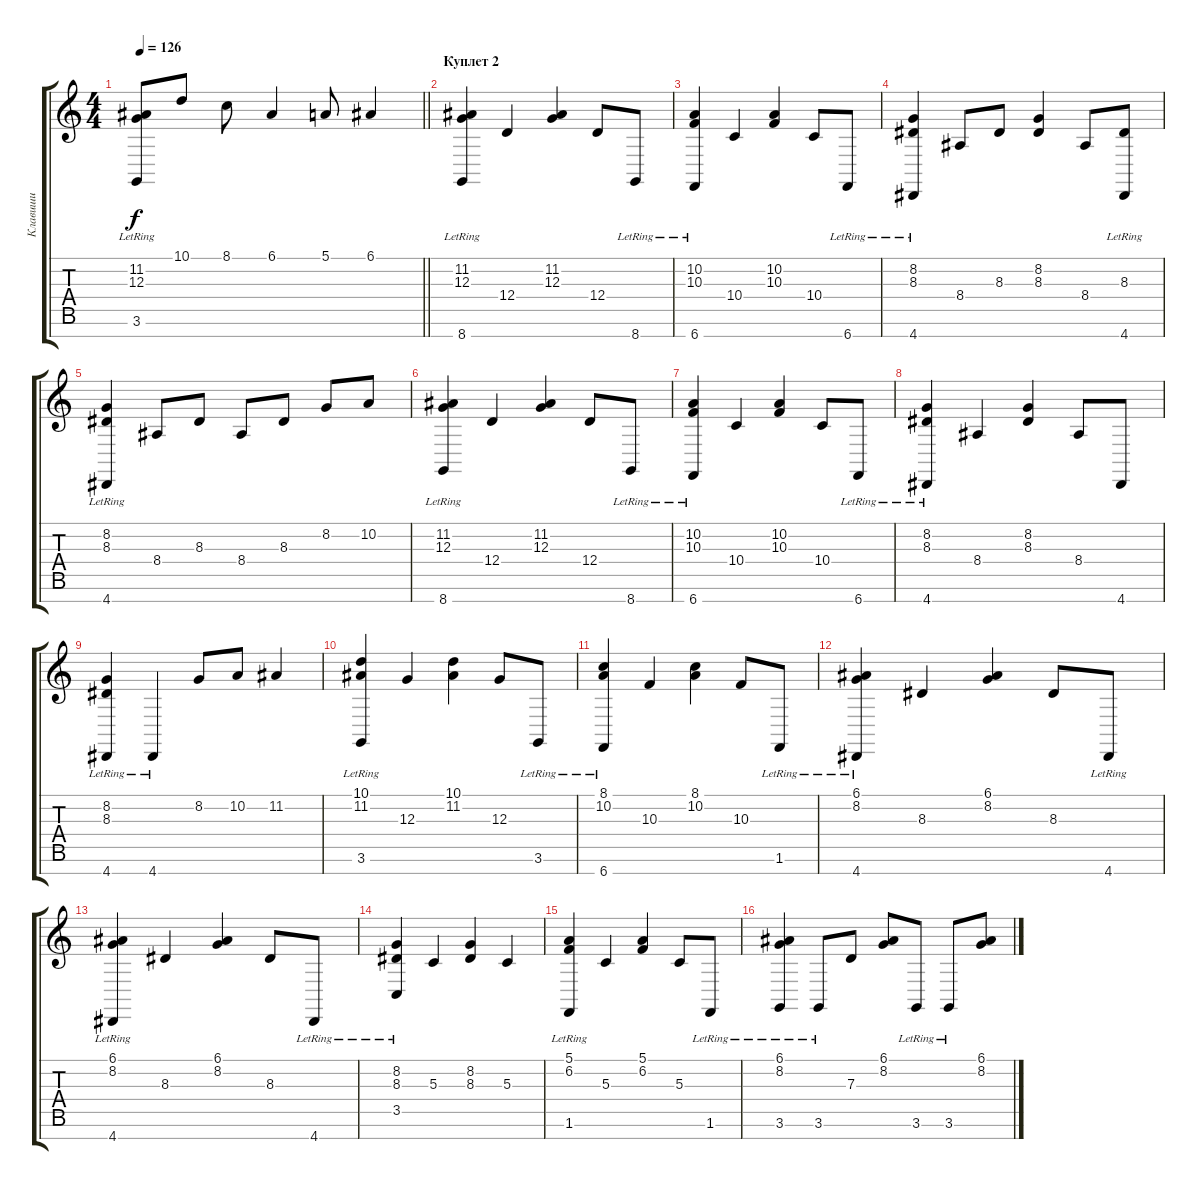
\track ("Клавиши" "Клавиши") {instrument brightacousticpiano}
\staff {score tabs}
\tuning (E4 B3 G3 D3 A2 E2 B1) {hide}
\ts (4 4)
\tempo 126
\clef g2
\barLineRight lightlight
\ks c
(11.2 12.3 3.6{lr}).8{dy f} 10.1.8 8.1.8 6.1.4 5.1.8 6.1.4 |
\section ("" "Куплет 2")
(11.2 12.3 8.7{lr}).4 12.4.4 (11.2 12.3).4 12.4.8 8.7{lr}.8 |
(10.2 10.3 6.7{lr}).4 10.4.4 (10.2 10.3).4 10.4.8 6.7{lr}.8 |
(8.2 8.3 4.7{lr}).4 8.4.8 8.3.8 (8.2 8.3).4 8.4.8 (8.3 4.7{lr}).8 |
(8.2 8.3 4.7{lr}).4 8.4.8 8.3.8 8.4.8 8.3.8 8.2.8 10.2.8 |
(11.2 12.3 8.7{lr}).4 12.4.4 (11.2 12.3).4 12.4.8 8.7{lr}.8 |
(10.2 10.3 6.7{lr}).4 10.4.4 (10.2 10.3).4 10.4.8 6.7{lr}.8 |
(8.2 8.3 4.7{lr}).4 8.4.4 (8.2 8.3).4 8.4.8 4.7.8 |
(8.2 8.3 4.7{lr}).4 4.7{lr}.4 8.2.8 10.2.8 11.2.4 |
(10.1 11.2 3.6{lr}).4 12.3.4 (10.1 11.2).4 12.3.8 3.6{lr}.8 |
(8.1 10.2 6.7{lr}).4 10.3.4 (8.1 10.2).4 10.3.8 1.6{lr}.8 |
(6.1 8.2 4.7{lr}).4 8.3.4 (6.1 8.2).4 8.3.8 4.7{lr}.8 |
(6.1 8.2 4.7{lr}).4 8.3.4 (6.1 8.2).4 8.3.8 4.7{lr}.8 |
(8.2 8.3 3.5{lr}).4 5.3.4 (8.2 8.3).4 5.3.4 |
(5.1 6.2 1.6{lr}).4 5.3.4 (5.1 6.2).4 5.3.8 1.6{lr}.8 |
(6.1 8.2 3.6{lr}).4 3.6{lr}.8 7.3.8 (6.1 8.2).8 3.6{lr}.8 3.6{lr}.8 (6.1 8.2).8
